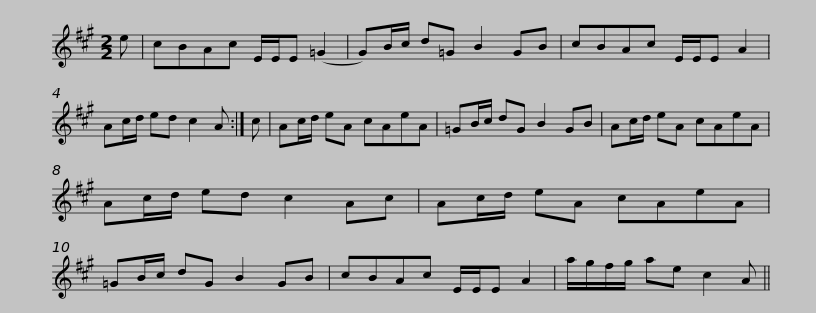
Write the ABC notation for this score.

X:1
L:1/8
M:2/2
I:linebreak $
K:A
V:1 treble
V:1
 e | cBAc E/E/E (=G2 | G)B/c/ d=G B2 GB | cBAc E/E/E A2 | Ac/d/ ed c2 A :| %5
 c |$ Ac/d/ eA cAeA | =GB/c/ dG B2 GB | Ac/d/ eA cAeA | Ac/d/ ed c2 Ac | %10
 Ac/d/ eA cAeA |$ =GB/c/ dG B2 GB | cBAc E/E/E A2 | a/g/f/g/ ae c2 A || %14
